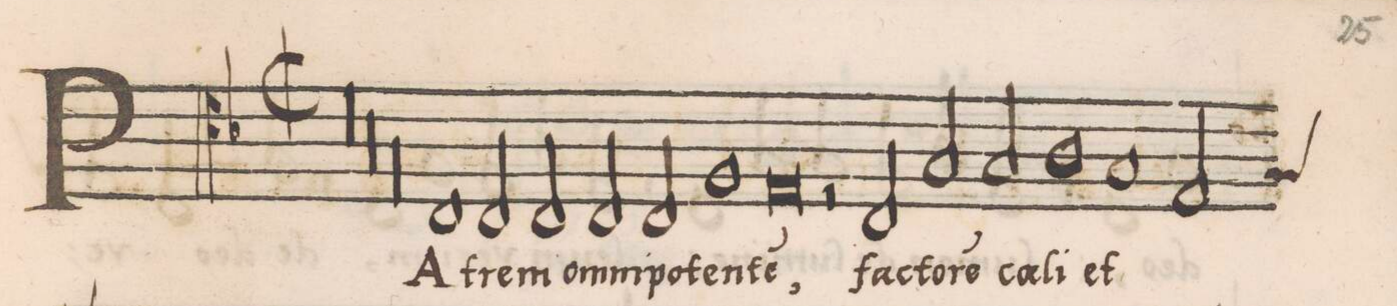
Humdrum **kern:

**kern	**text
*I"TENOR	*
*clefC4	*
*k[b-]	*
*met(C|)	*
*M2/1	*
00r	.
=2-	=2-
=3-	=3-
00r	.
=4-	=4-
=5-	=5-
00r	.
=6-	=6-
=7-	=7-
1C	PA-
2C/	-trem
2C/	om-
=8-	=8-
2C/	  ni-
2C/	-po-
1F	-ten-
=9-	=9-
0E	-te(m),
=10-	=10-
2r	.
2C/	fac-
2G/	-to-
2G/	-re(m)
=11-	=11-
1A	cae-
1G	-li
=12-	=12-
2E/	et
*custos:G	*
*-	*-
